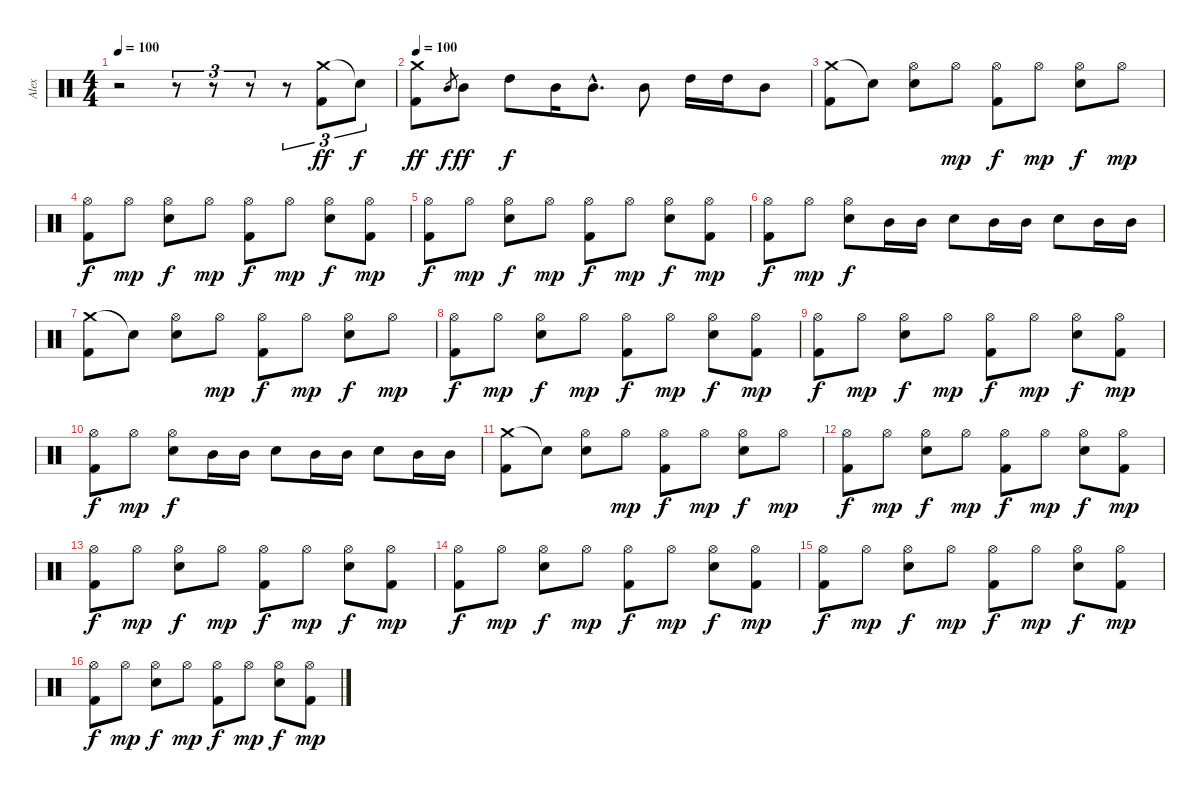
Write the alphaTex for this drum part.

\track ("Alex" "Alex") {instrument percussion}
\staff {score}
\articulation defaults
\ts (4 4)
\tempo 100
\tempo 130
\tempo 100
\clef neutral
\ks c
r.2{dy ff} r.8{tu (3 2)} r.8{tu (3 2)} r.8{tu (3 2)} r.8{tu (3 2)} ("Crash medium (hit)" "Kick (hit) 2").8{tu (3 2)} "Snare (hit)"{t}.8{tu (3 2) dy f} |
\tempo 100
("Crash medium (hit)" "Kick (hit) 2").8{dy ff} "Mid Tom (hit)".8{gr dy f} "Mid Tom (hit)".8{dy ff} "High Tom (hit)".8{dy f} "Mid Tom (hit)".16 "Mid Tom (hit)"{hac}.8{d} "Mid Tom (hit)".8 "High Tom (hit)".16 "High Tom (hit)".16 "Mid Tom (hit)".8 |
("Crash medium (hit)" "Kick (hit) 2").8 "Snare (hit)"{t}.8 ("Hi-Hat (open)" "Electric Snare (hit)").8 "Hi-Hat (open)".8{dy mp} ("Hi-Hat (open)" "Kick (hit) 2").8{dy f} "Hi-Hat (open)".8{dy mp} ("Hi-Hat (open)" "Electric Snare (hit)").8{dy f} "Hi-Hat (open)".8{dy mp} |
("Hi-Hat (open)" "Kick (hit) 2").8{dy f} "Hi-Hat (open)".8{dy mp} ("Hi-Hat (open)" "Electric Snare (hit)").8{dy f} "Hi-Hat (open)".8{dy mp} ("Hi-Hat (open)" "Kick (hit) 2").8{dy f} "Hi-Hat (open)".8{dy mp} ("Hi-Hat (open)" "Electric Snare (hit)").8{dy f} ("Hi-Hat (open)" "Kick (hit) 2").8{dy mp} |
("Hi-Hat (open)" "Kick (hit) 2").8{dy f} "Hi-Hat (open)".8{dy mp} ("Hi-Hat (open)" "Electric Snare (hit)").8{dy f} "Hi-Hat (open)".8{dy mp} ("Hi-Hat (open)" "Kick (hit) 2").8{dy f} "Hi-Hat (open)".8{dy mp} ("Hi-Hat (open)" "Electric Snare (hit)").8{dy f} ("Hi-Hat (open)" "Kick (hit) 2").8{dy mp} |
("Hi-Hat (open)" "Kick (hit) 2").8{dy f} "Hi-Hat (open)".8{dy mp} ("Hi-Hat (open)" "Electric Snare (hit)").8{dy f} "Mid Tom (hit)".16 "Mid Tom (hit)".16 "Electric Snare (hit)".8 "Mid Tom (hit)".16 "Mid Tom (hit)".16 "Electric Snare (hit)".8 "Mid Tom (hit)".16 "Mid Tom (hit)".16 |
("Crash medium (hit)" "Kick (hit) 2").8 "Snare (hit)"{t}.8 ("Hi-Hat (open)" "Electric Snare (hit)").8 "Hi-Hat (open)".8{dy mp} ("Hi-Hat (open)" "Kick (hit) 2").8{dy f} "Hi-Hat (open)".8{dy mp} ("Hi-Hat (open)" "Electric Snare (hit)").8{dy f} "Hi-Hat (open)".8{dy mp} |
("Hi-Hat (open)" "Kick (hit) 2").8{dy f} "Hi-Hat (open)".8{dy mp} ("Hi-Hat (open)" "Electric Snare (hit)").8{dy f} "Hi-Hat (open)".8{dy mp} ("Hi-Hat (open)" "Kick (hit) 2").8{dy f} "Hi-Hat (open)".8{dy mp} ("Hi-Hat (open)" "Electric Snare (hit)").8{dy f} ("Hi-Hat (open)" "Kick (hit) 2").8{dy mp} |
("Hi-Hat (open)" "Kick (hit) 2").8{dy f} "Hi-Hat (open)".8{dy mp} ("Hi-Hat (open)" "Electric Snare (hit)").8{dy f} "Hi-Hat (open)".8{dy mp} ("Hi-Hat (open)" "Kick (hit) 2").8{dy f} "Hi-Hat (open)".8{dy mp} ("Hi-Hat (open)" "Electric Snare (hit)").8{dy f} ("Hi-Hat (open)" "Kick (hit) 2").8{dy mp} |
("Hi-Hat (open)" "Kick (hit) 2").8{dy f} "Hi-Hat (open)".8{dy mp} ("Hi-Hat (open)" "Electric Snare (hit)").8{dy f} "Mid Tom (hit)".16 "Mid Tom (hit)".16 "Electric Snare (hit)".8 "Mid Tom (hit)".16 "Mid Tom (hit)".16 "Electric Snare (hit)".8 "Mid Tom (hit)".16 "Mid Tom (hit)".16 |
("Crash medium (hit)" "Kick (hit) 2").8 "Snare (hit)"{t}.8 ("Hi-Hat (open)" "Electric Snare (hit)").8 "Hi-Hat (open)".8{dy mp} ("Hi-Hat (open)" "Kick (hit) 2").8{dy f} "Hi-Hat (open)".8{dy mp} ("Hi-Hat (open)" "Electric Snare (hit)").8{dy f} "Hi-Hat (open)".8{dy mp} |
("Hi-Hat (open)" "Kick (hit) 2").8{dy f} "Hi-Hat (open)".8{dy mp} ("Hi-Hat (open)" "Electric Snare (hit)").8{dy f} "Hi-Hat (open)".8{dy mp} ("Hi-Hat (open)" "Kick (hit) 2").8{dy f} "Hi-Hat (open)".8{dy mp} ("Hi-Hat (open)" "Electric Snare (hit)").8{dy f} ("Hi-Hat (open)" "Kick (hit) 2").8{dy mp} |
("Hi-Hat (open)" "Kick (hit) 2").8{dy f} "Hi-Hat (open)".8{dy mp} ("Hi-Hat (open)" "Electric Snare (hit)").8{dy f} "Hi-Hat (open)".8{dy mp} ("Hi-Hat (open)" "Kick (hit) 2").8{dy f} "Hi-Hat (open)".8{dy mp} ("Hi-Hat (open)" "Electric Snare (hit)").8{dy f} ("Hi-Hat (open)" "Kick (hit) 2").8{dy mp} |
("Hi-Hat (open)" "Kick (hit) 2").8{dy f} "Hi-Hat (open)".8{dy mp} ("Hi-Hat (open)" "Electric Snare (hit)").8{dy f} "Hi-Hat (open)".8{dy mp} ("Hi-Hat (open)" "Kick (hit) 2").8{dy f} "Hi-Hat (open)".8{dy mp} ("Hi-Hat (open)" "Electric Snare (hit)").8{dy f} ("Hi-Hat (open)" "Kick (hit) 2").8{dy mp} |
("Hi-Hat (open)" "Kick (hit) 2").8{dy f} "Hi-Hat (open)".8{dy mp} ("Hi-Hat (open)" "Electric Snare (hit)").8{dy f} "Hi-Hat (open)".8{dy mp} ("Hi-Hat (open)" "Kick (hit) 2").8{dy f} "Hi-Hat (open)".8{dy mp} ("Hi-Hat (open)" "Electric Snare (hit)").8{dy f} ("Hi-Hat (open)" "Kick (hit) 2").8{dy mp} |
("Hi-Hat (open)" "Kick (hit) 2").8{dy f} "Hi-Hat (open)".8{dy mp} ("Hi-Hat (open)" "Electric Snare (hit)").8{dy f} "Hi-Hat (open)".8{dy mp} ("Hi-Hat (open)" "Kick (hit) 2").8{dy f} "Hi-Hat (open)".8{dy mp} ("Hi-Hat (open)" "Electric Snare (hit)").8{dy f} ("Hi-Hat (open)" "Kick (hit) 2").8{dy mp}
